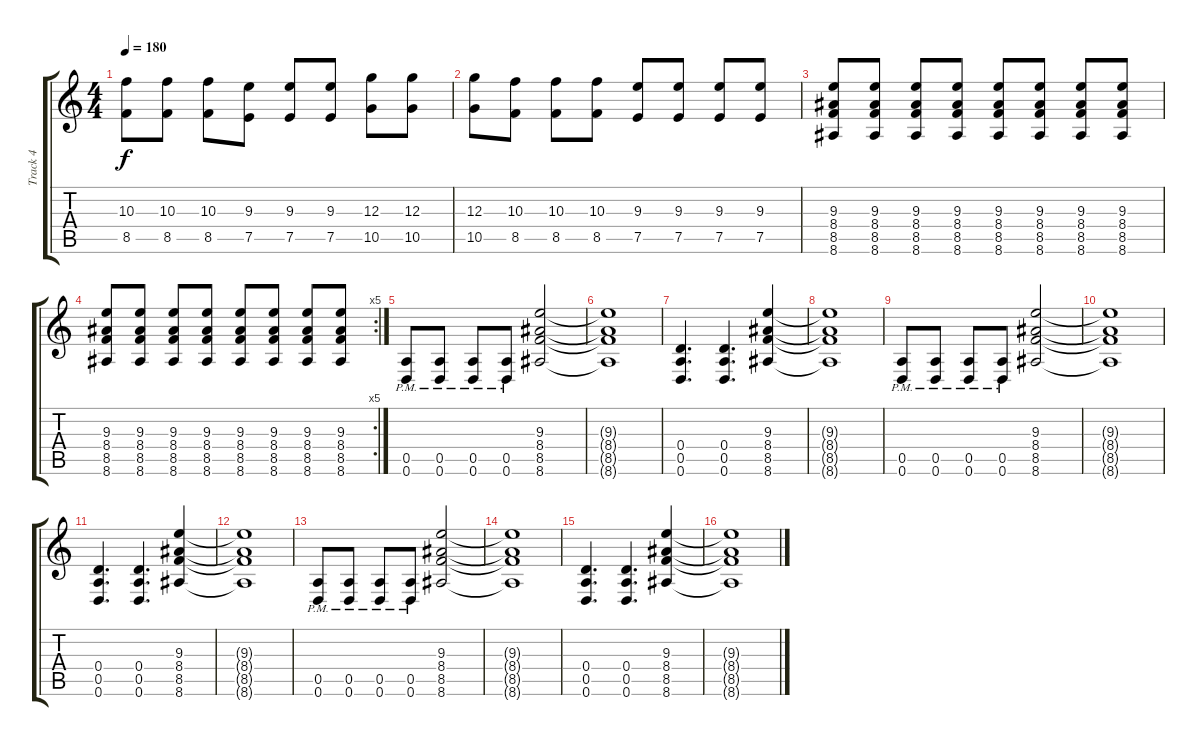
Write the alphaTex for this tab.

\track ("Track 4" "Track 4") {instrument distortionguitar}
\staff {score tabs}
\tuning (E4 B3 G3 D3 A2 D2) {hide}
\ts (4 4)
\tempo 180
\clef g2
\ks c
(10.3 8.5).8{dy f} (10.3 8.5).8 (10.3 8.5).8 (9.3 7.5).8 (9.3 7.5).8 (9.3 7.5).8 (12.3 10.5).8 (12.3 10.5).8 |
(12.3 10.5).8 (10.3 8.5).8 (10.3 8.5).8 (10.3 8.5).8 (9.3 7.5).8 (9.3 7.5).8 (9.3 7.5).8 (9.3 7.5).8 |
(9.3 8.4 8.5 8.6).8 (9.3 8.4 8.5 8.6).8 (9.3 8.4 8.5 8.6).8 (9.3 8.4 8.5 8.6).8 (9.3 8.4 8.5 8.6).8 (9.3 8.4 8.5 8.6).8 (9.3 8.4 8.5 8.6).8 (9.3 8.4 8.5 8.6).8 |
\rc 5
(9.3 8.4 8.5 8.6).8 (9.3 8.4 8.5 8.6).8 (9.3 8.4 8.5 8.6).8 (9.3 8.4 8.5 8.6).8 (9.3 8.4 8.5 8.6).8 (9.3 8.4 8.5 8.6).8 (9.3 8.4 8.5 8.6).8 (9.3 8.4 8.5 8.6).8 |
(0.5 0.6{pm}).8 (0.5 0.6{pm}).8 (0.5 0.6{pm}).8 (0.5 0.6{pm}).8 (9.3 8.4 8.5 8.6).2 |
(9.3{t} 8.4{t} 8.5{t} 8.6{t}).1 |
(0.4 0.5 0.6).4{d} (0.4 0.5 0.6).4{d} (9.3 8.4 8.5 8.6).4 |
(9.3{t} 8.4{t} 8.5{t} 8.6{t}).1 |
(0.5 0.6{pm}).8 (0.5 0.6{pm}).8 (0.5 0.6{pm}).8 (0.5 0.6{pm}).8 (9.3 8.4 8.5 8.6).2 |
(9.3{t} 8.4{t} 8.5{t} 8.6{t}).1 |
(0.4 0.5 0.6).4{d} (0.4 0.5 0.6).4{d} (9.3 8.4 8.5 8.6).4 |
(9.3{t} 8.4{t} 8.5{t} 8.6{t}).1 |
(0.5 0.6{pm}).8 (0.5 0.6{pm}).8 (0.5 0.6{pm}).8 (0.5 0.6{pm}).8 (9.3 8.4 8.5 8.6).2 |
(9.3{t} 8.4{t} 8.5{t} 8.6{t}).1 |
(0.4 0.5 0.6).4{d} (0.4 0.5 0.6).4{d} (9.3 8.4 8.5 8.6).4 |
(9.3{t} 8.4{t} 8.5{t} 8.6{t}).1
